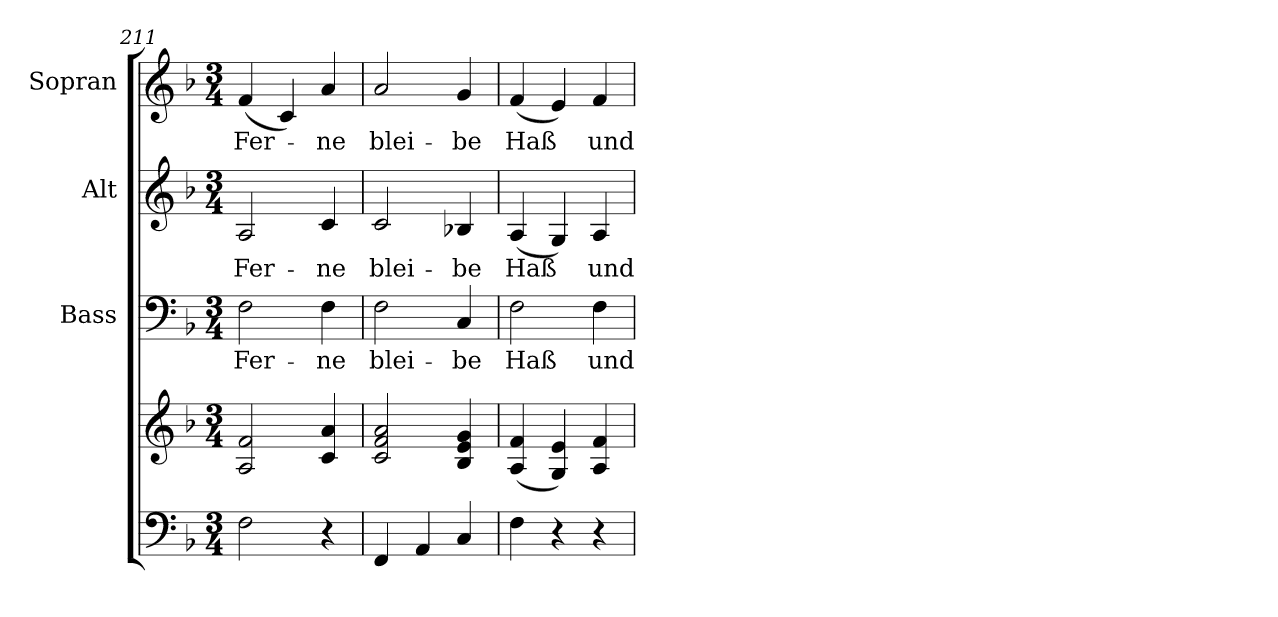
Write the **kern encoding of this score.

**kern	**kern	**kern	**text	**kern	**text	**kern	**text
*part4	*part4	*part3	*part3	*part2	*part2	*part1	*part1
*staff5	*staff4	*staff3	*staff3	*staff2	*staff2	*staff1	*staff1
*	*	*I"Bass	*	*I"Alt	*	*I"Sopran	*
*	*	*I'B.	*	*I'A.	*	*I'S.	*
*clefF4	*clefG2	*clefF4	*	*clefG2	*	*clefG2	*
*k[b-]	*k[b-]	*k[b-]	*	*k[b-]	*	*k[b-]	*
*F:	*F:	*F:	*	*F:	*	*F:	*
*M3/4	*M3/4	*M3/4	*	*M3/4	*	*M3/4	*
=211	=211	=211	=211	=211	=211	=211	=211
!	!	!	!LO:LY:b	!	!LO:LY:b	!	!LO:LY:b
2F\	2A/ 2f/	2F\	Fer-	2A/	Fer-	(<4f/	Fer-
.	.	.	.	.	.	4c/)	.
!	!	!	!LO:LY:b	!	!LO:LY:b	!	!LO:LY:b
4r	4c/ 4a/	4F\	-ne	4c/	-ne	4a/	-ne
=212	=212	=212	=212	=212	=212	=212	=212
!	!	!	!LO:LY:b	!	!LO:LY:b	!	!LO:LY:b
4FF/	2c/ 2f/ 2a/	2F\	blei-	2c/	blei-	2a/	blei-
4AA/	.	.	.	.	.	.	.
!	!	!	!LO:LY:b	!	!LO:LY:b	!	!LO:LY:b
4C/	4B-/ 4e/ 4g/	4C/	-be	4B-X/	-be	4g/	-be
=213	=213	=213	=213	=213	=213	=213	=213
!	!	!	!LO:LY:b	!	!LO:LY:b	!	!LO:LY:b
4F\	(<4A/ 4f/	2F\	Haß	(4A/	Haß	(<4f/	Haß
4r	4G/ 4e/)	.	.	4G/)	.	4e/)	.
!	!	!	!LO:LY:b	!	!LO:LY:b	!	!LO:LY:b
4r	4A/ 4f/	4F\	und	4A/	und	4f/	und
=	=	=	=	=	=	=	=
*-	*-	*-	*-	*-	*-	*-	*-
